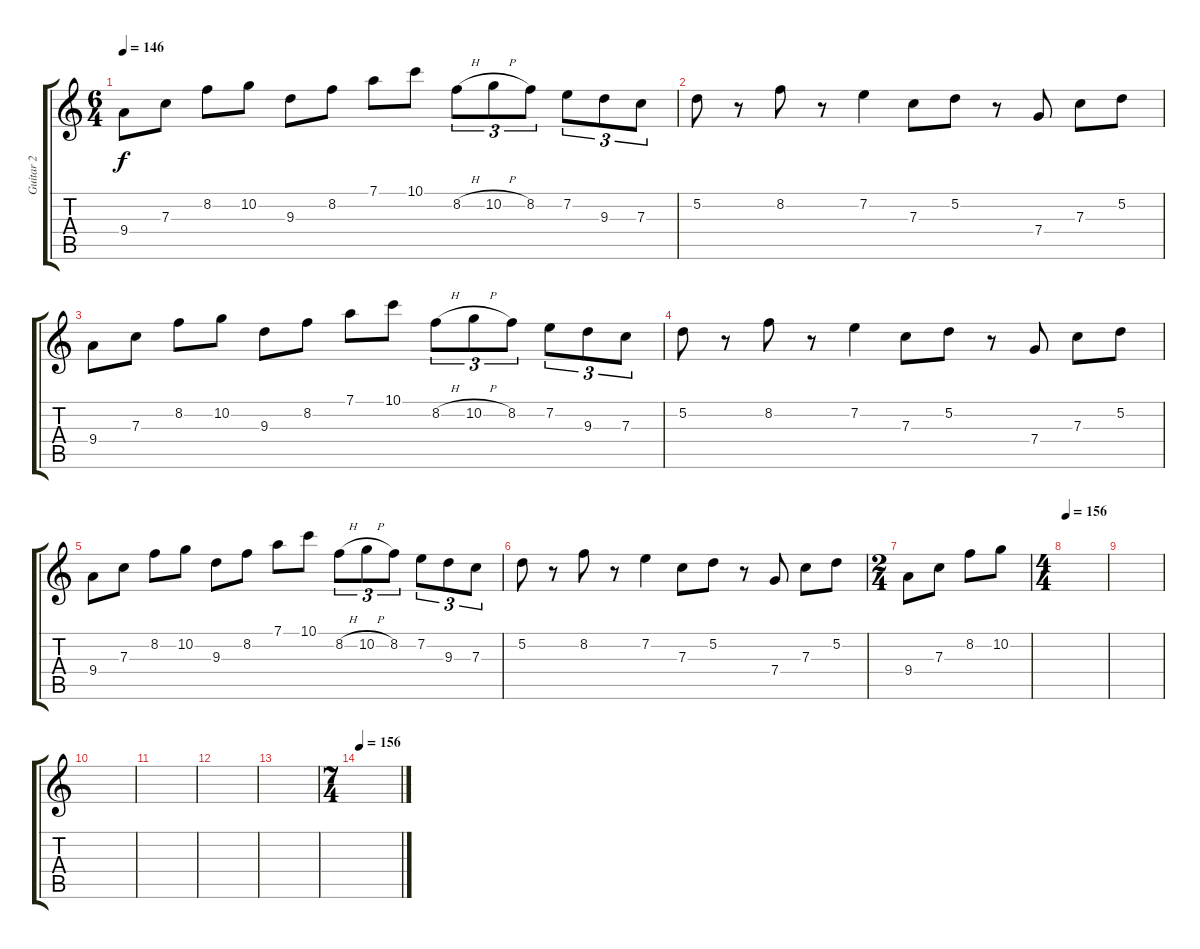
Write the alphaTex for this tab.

\track ("Guitar 2" "Guitar 2") {instrument distortionguitar}
\staff {score tabs}
\tuning (D4 A3 F3 C3 G2 D2) {hide}
\ts (6 4)
\tempo 146
\clef g2
\ks c
9.4.8{dy f} 7.3.8 8.2.8 10.2.8 9.3.8 8.2.8 7.1.8 10.1.8 8.2{h}.8{tu (3 2)} 10.2{h}.8{tu (3 2)} 8.2.8{tu (3 2)} 7.2.8{tu (3 2)} 9.3.8{tu (3 2)} 7.3.8{tu (3 2)} |
5.2.8 r.8 8.2.8 r.8 7.2.4 7.3.8 5.2.8 r.8 7.4.8 7.3.8 5.2.8 |
9.4.8 7.3.8 8.2.8 10.2.8 9.3.8 8.2.8 7.1.8 10.1.8 8.2{h}.8{tu (3 2)} 10.2{h}.8{tu (3 2)} 8.2.8{tu (3 2)} 7.2.8{tu (3 2)} 9.3.8{tu (3 2)} 7.3.8{tu (3 2)} |
5.2.8 r.8 8.2.8 r.8 7.2.4 7.3.8 5.2.8 r.8 7.4.8 7.3.8 5.2.8 |
9.4.8 7.3.8 8.2.8 10.2.8 9.3.8 8.2.8 7.1.8 10.1.8 8.2{h}.8{tu (3 2)} 10.2{h}.8{tu (3 2)} 8.2.8{tu (3 2)} 7.2.8{tu (3 2)} 9.3.8{tu (3 2)} 7.3.8{tu (3 2)} |
5.2.8 r.8 8.2.8 r.8 7.2.4 7.3.8 5.2.8 r.8 7.4.8 7.3.8 5.2.8 |
\ts (2 4)
9.4.8 7.3.8 8.2.8 10.2.8 |
\ts (4 4)
\tempo 156
|
|
|
|
|
|
\ts (7 4)
\tempo 156
